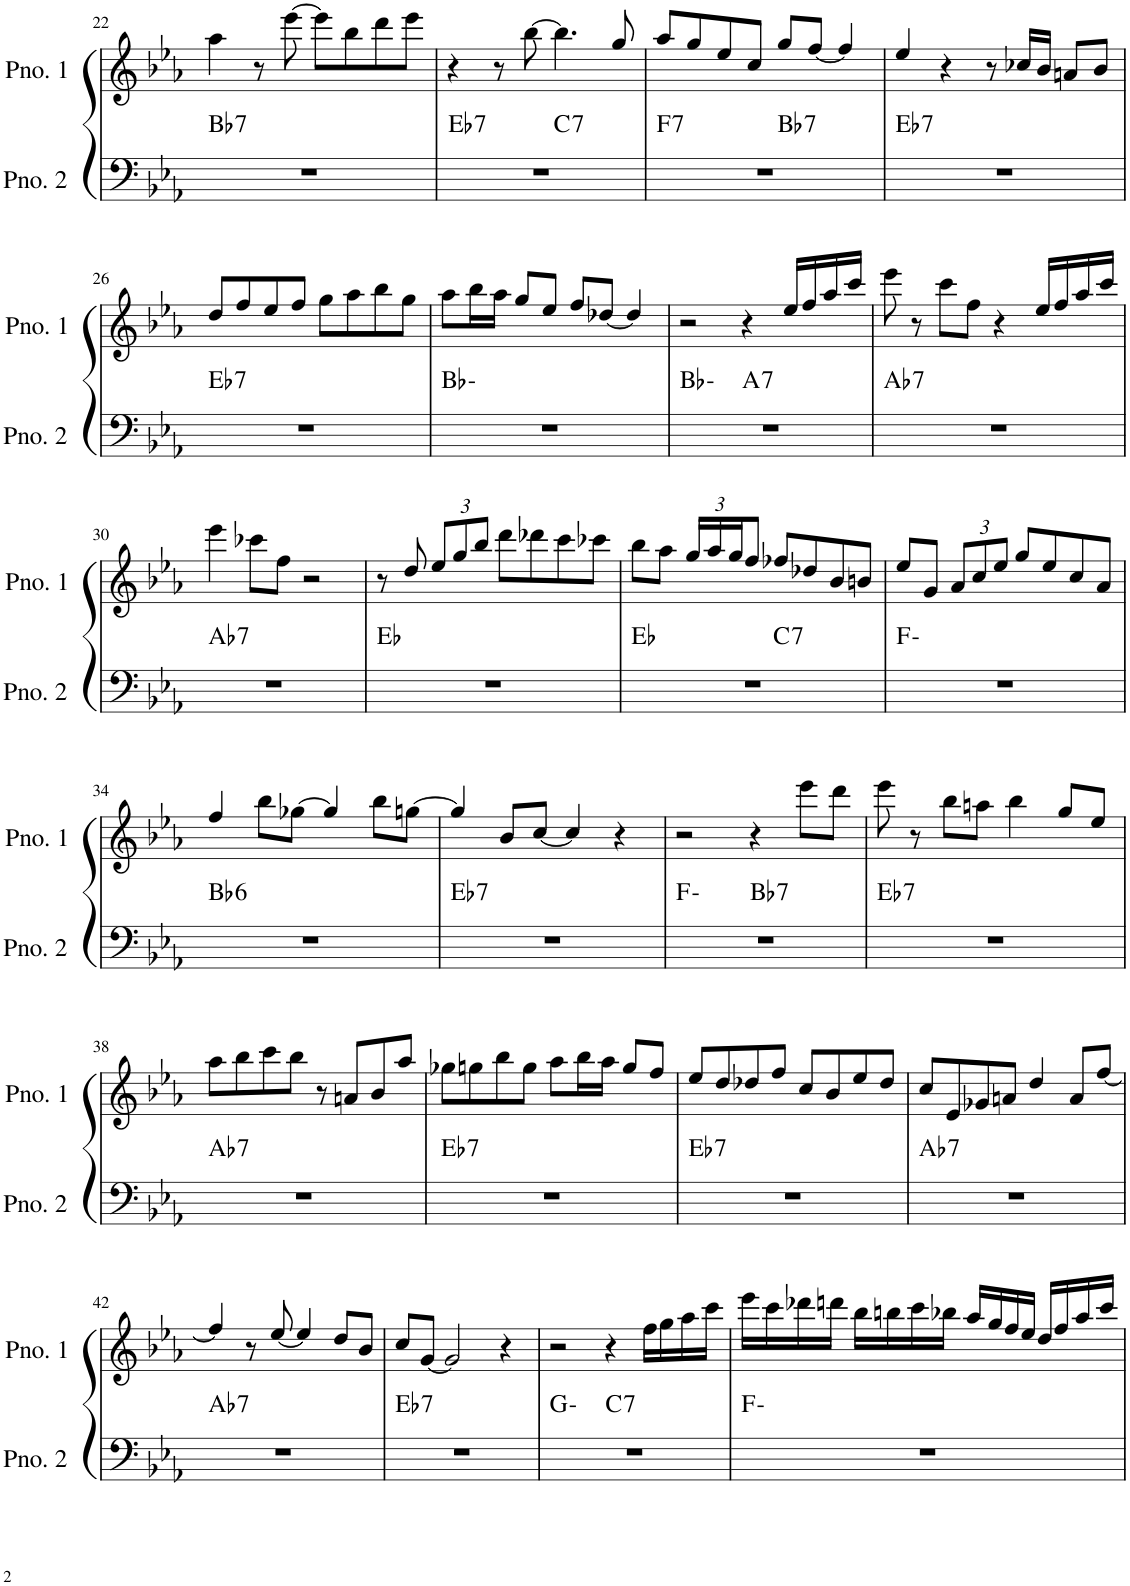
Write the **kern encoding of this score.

**kern	**harte	**kern
*part2	*part2	*part1
*staff2	*	*staff1
*I"ピアノ 2	*	*I"ピアノ 1
!!LO:PB:g=z
*clefF4	*	*clefG2
*k[b-e-a-]	*	*k[b-e-a-]
*M4/4	*	*M4/4
=22	=22	=22
!	!LO:H:kt=7	!
1r	Bb:7	4aa-\
.	.	8r
.	.	[8eee-\
.	.	8eee-\L]
.	.	8bb-\
.	.	8ddd\
.	.	8eee-\J
=23	=23	=23
!	!LO:H:kt=7	!
*^	*	*
1r	2ryy	Eb:7	4r
.	.	.	8r
.	.	.	[8bb-\
!	!	!LO:H:kt=7	!
.	2ryy	C:7	4.bb-\]
.	.	.	8gg/
=24	=24	=24	=24
!	!	!LO:H:kt=7	!
1r	2ryy	F:7	8aa-/L
.	.	.	8gg/
.	.	.	8ee-/
.	.	.	8cc/J
!	!	!LO:H:kt=7	!
.	2ryy	Bb:7	8gg/L
.	.	.	[8ff/J
.	.	.	4ff/]
=25	=25	=25	=25
!	!	!LO:H:kt=7	!
*v	*v	*	*
1r	Eb:7	4ee-/
.	.	4r
.	.	8r
.	.	16cc-X/LL
.	.	16b-/JJ
.	.	8an/L
.	.	8b-/J
!!LO:LB:g=z
=26	=26	=26
!	!LO:H:kt=7	!
1r	Eb:7	8dd/L
.	.	8ff/
.	.	8ee-/
.	.	8ff/J
.	.	8gg\L
.	.	8aa-\
.	.	8bb-\
.	.	8gg\J
=27	=27	=27
1r	Bb:min	8aa-\L
.	.	16bb-\L
.	.	16aa-\JJ
.	.	8gg/L
.	.	8ee-/J
.	.	8ff/L
.	.	[8dd-X/J
.	.	4dd-/]
=28	=28	=28
*^	*	*
1r	2ryy	Bb:min	2r
!	!	!LO:H:kt=7	!
.	2ryy	A:7	4r
.	.	.	16ee-/LL
.	.	.	16ff/
.	.	.	16aa-/
.	.	.	16ccc/JJ
=29	=29	=29	=29
!	!	!LO:H:kt=7	!
*v	*v	*	*
1r	Ab:7	8eee-\
.	.	8r
.	.	8ccc\L
.	.	8ff\J
.	.	4r
.	.	16ee-/LL
.	.	16ff/
.	.	16aa-/
.	.	16ccc/JJ
!!LO:LB:g=z
=30	=30	=30
!	!LO:H:kt=7	!
1r	Ab:7	4eee-\
.	.	8ccc-X\L
.	.	8ff\J
.	.	2r
=31	=31	=31
1r	Eb:maj	8r
.	.	8dd/
*	*	*Xbrackettup
.	.	12ee-/L
.	.	12gg/
.	.	12bb-/J
.	.	8ddd\L
.	.	8ddd-X\
.	.	8ccc\
.	.	8ccc-X\J
=32	=32	=32
*^	*	*
1r	2ryy	Eb:maj	8bb-\L
.	.	.	8aa-\J
.	.	.	24gg/LL
.	.	.	24aa-/
.	.	.	24gg/J
.	.	.	8ff/J
!	!	!LO:H:kt=7	!
.	2ryy	C:7	8ff-X/L
.	.	.	8dd-X/
.	.	.	8b-/
.	.	.	8bn/J
*v	*v	*	*
=33	=33	=33
1r	F:min	8ee-/L
.	.	8g/J
.	.	12a-/L
.	.	12cc/
.	.	12ee-/J
.	.	8gg/L
.	.	8ee-/
.	.	8cc/
.	.	8a-/J
!!LO:LB:g=z
=34	=34	=34
!	!LO:H:kt=6	!
1r	Bb:maj6	4ff/
.	.	8bb-\L
.	.	[8gg-X\J
.	.	4gg-/]
.	.	8bb-\L
.	.	[8ggn\J
=35	=35	=35
!	!LO:H:kt=7	!
1r	Eb:7	4gg/]
.	.	8b-/L
.	.	[8cc/J
.	.	4cc/]
.	.	4r
=36	=36	=36
*^	*	*
1r	2ryy	F:min	2r
!	!	!LO:H:kt=7	!
.	2ryy	Bb:7	4r
.	.	.	8eee-\L
.	.	.	8ddd\J
=37	=37	=37	=37
!	!	!LO:H:kt=7	!
*v	*v	*	*
1r	Eb:7	8eee-\
.	.	8r
.	.	8bb-\L
.	.	8aan\J
.	.	4bb-\
.	.	8gg/L
.	.	8ee-/J
!!LO:LB:g=z
=38	=38	=38
!	!LO:H:kt=7	!
1r	Ab:7	8aa-\L
.	.	8bb-\
.	.	8ccc\
.	.	8bb-\J
.	.	8r
.	.	8an/L
.	.	8b-/
.	.	8aa-/J
=39	=39	=39
!	!LO:H:kt=7	!
1r	Eb:7	8gg-X\L
.	.	8ggn\
.	.	8bb-\
.	.	8gg\J
.	.	8aa-\L
.	.	16bb-\L
.	.	16aa-\JJ
.	.	8gg/L
.	.	8ff/J
=40	=40	=40
!	!LO:H:kt=7	!
1r	Eb:7	8ee-/L
.	.	8dd/
.	.	8dd-X/
.	.	8ff/J
.	.	8cc/L
.	.	8b-/
.	.	8ee-/
.	.	8dd-/J
=41	=41	=41
!	!LO:H:kt=7	!
1r	Ab:7	8cc/L
.	.	8e-/
.	.	8g-X/
.	.	8an/J
.	.	4dd/
.	.	8a/L
.	.	[8ff/J
!!LO:LB:g=z
=42	=42	=42
!	!LO:H:kt=7	!
1r	Ab:7	4ff/]
.	.	8r
.	.	[8ee-/
.	.	4ee-/]
.	.	8dd/L
.	.	8b-/J
=43	=43	=43
!	!LO:H:kt=7	!
1r	Eb:7	8cc/L
.	.	[8g/J
.	.	2g/]
.	.	4r
=44	=44	=44
*^	*	*
1r	2ryy	G:min	2r
!	!	!LO:H:kt=7	!
.	2ryy	C:7	4r
.	.	.	16ff\LL
.	.	.	16gg\
.	.	.	16aa-\
.	.	.	16ccc\JJ
*v	*v	*	*
=45	=45	=45
1r	F:min	16eee-\LL
.	.	16ccc\
.	.	16ddd-X\
.	.	16dddn\JJ
.	.	16bb-\LL
.	.	16bbn\
.	.	16ccc\
.	.	16bb-X\JJ
.	.	16aa-/LL
.	.	16gg/
.	.	16ff/
.	.	16ee-/JJ
.	.	16dd/LL
.	.	16ff/
.	.	16aa-/
.	.	16ccc/JJ
=	=	=
*-	*-	*-
